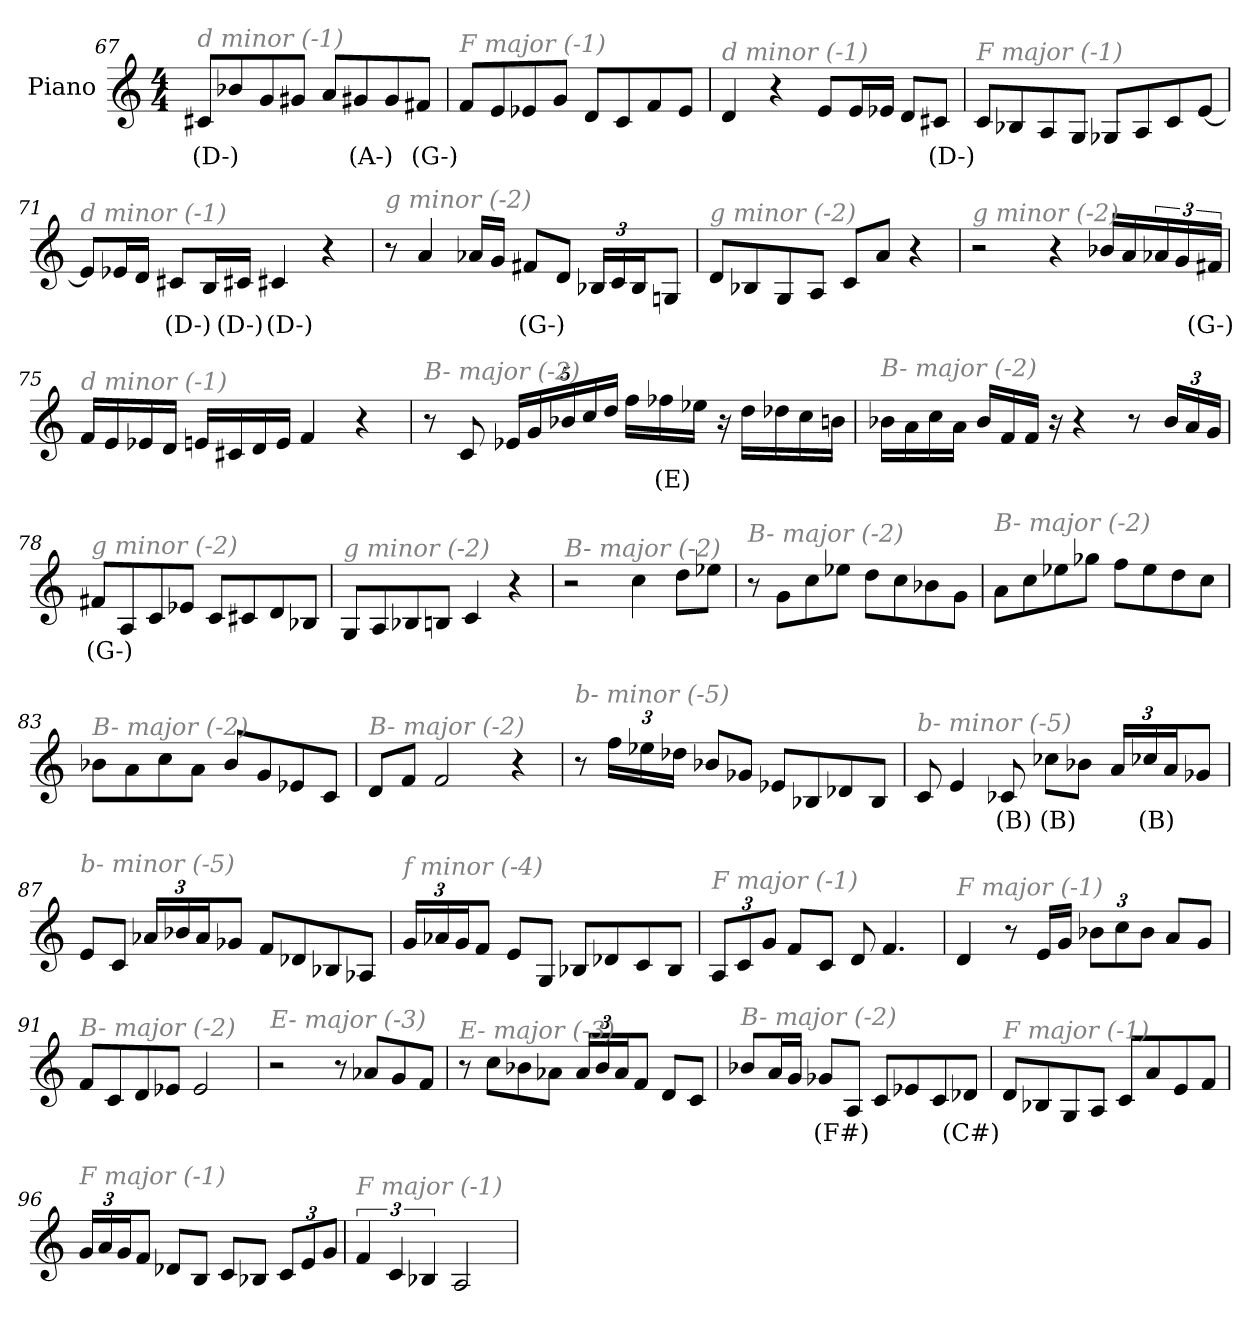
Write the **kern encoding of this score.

**kern	**text
*part1	*part1
*staff1	*staff1
*I"Piano	*
*I'Pno	*
!!LO:LB:g=z
*clefG2	*
*k[]	*
*M4/4	*
=67	=67
!LO:TX:i:color=#808080:t=d minor (-1)	!
8c#Xi/L	(D-)
8b-X/	.
8g/	.
8g#X/J	.
8a/L	.
8g#Xi/	(A-)
8g#/	.
8f#Xi/J	(G-)
=68	=68
!LO:TX:i:color=#808080:t=F major (-1)	!
8f/L	.
8e/	.
8e-X/	.
8g/J	.
8d/L	.
8c/	.
8f/	.
8e-/J	.
=69	=69
!LO:TX:i:color=#808080:t=d minor (-1)	!
4d/	.
4r	.
8e/L	.
16e/L	.
16e-X/JJ	.
8d/L	.
8c#Xi/J	(D-)
=70	=70
!LO:TX:i:color=#808080:t=F major (-1)	!
8c/L	.
8B-X/	.
8A/	.
8G/J	.
8G-X/L	.
8A/	.
8c/	.
[8e/J	.
!!LO:LB:g=z
=71	=71
!LO:TX:i:color=#808080:t=d minor (-1)	!
8e/L]	.
16e-X/L	.
16d/JJ	.
8c#Xi/L	(D-)
16B/L	.
16c#Xi/JJ	(D-)
4c#Xi/	(D-)
4r	.
=72	=72
!LO:TX:i:color=#808080:t=g minor (-2)	!
8r	.
4a/	.
16a-X/LL	.
16g/JJ	.
8f#Xi/L	(G-)
8d/J	.
*Xbrackettup	*
24B-X/LL	.
24c/	.
24B-/J	.
8Gn/J	.
=73	=73
!LO:TX:i:color=#808080:t=g minor (-2)	!
8d/L	.
8B-X/	.
8G/	.
8A/J	.
8c/L	.
8a/J	.
4r	.
=74	=74
!LO:TX:i:color=#808080:t=g minor (-2)	!
2r	.
4r	.
16b-X/LL	.
16a/	.
*brackettup	*
24a-X/	.
24g/	.
24f#Xi/JJ	(G-)
!!LO:LB:g=z
=75	=75
!LO:TX:i:color=#808080:t=d minor (-1)	!
16f/LL	.
16e/	.
16e-X/	.
16d/JJ	.
16en/LL	.
16c#X/	.
16d/	.
16e/JJ	.
4f/	.
4r	.
=76	=76
!LO:TX:i:color=#808080:t=B- major (-2)	!
8r	.
8c/	.
*Xbrackettup	*
20e-X/LL	.
20g/	.
20b-X/	.
20cc/	.
20dd/JJ	.
16ff\LL	.
16ff-Xi\	(E)
16ee-X\JJ	.
16r	.
16dd\LL	.
16dd-X\	.
16cc\	.
16bn\JJ	.
=77	=77
!LO:TX:i:color=#808080:t=B- major (-2)	!
16b-X\LL	.
16a\	.
16cc\	.
16a\JJ	.
16b-/LL	.
16f/	.
16f/JJ	.
16r	.
4r	.
8r	.
24b-/LL	.
24a/	.
24g/JJ	.
!!LO:LB:g=z
=78	=78
!LO:TX:i:color=#808080:t=g minor (-2)	!
8f#Xi/L	(G-)
8A/	.
8c/	.
8e-X/J	.
8c/L	.
8c#X/	.
8d/	.
8B-X/J	.
=79	=79
!LO:TX:i:color=#808080:t=g minor (-2)	!
8G/L	.
8A/	.
8B-X/	.
8Bn/J	.
4c/	.
4r	.
=80	=80
!LO:TX:i:color=#808080:t=B- major (-2)	!
2r	.
4cc\	.
8dd\L	.
8ee-X\J	.
=81	=81
!LO:TX:i:color=#808080:t=B- major (-2)	!
8r	.
8g\L	.
8cc\	.
8ee-X\J	.
8dd\L	.
8cc\	.
8b-X\	.
8g\J	.
=82	=82
!LO:TX:i:color=#808080:t=B- major (-2)	!
8a\L	.
8cc\	.
8ee-X\	.
8gg-X\J	.
8ff\L	.
8ee-\	.
8dd\	.
8cc\J	.
!!LO:PB:g=z
=83	=83
!LO:TX:i:color=#808080:t=B- major (-2)	!
8b-X\L	.
8a\	.
8cc\	.
8a\J	.
8b-/L	.
8g/	.
8e-X/	.
8c/J	.
=84	=84
!LO:TX:i:color=#808080:t=B- major (-2)	!
8d/L	.
8f/J	.
2f/	.
4r	.
=85	=85
!LO:TX:i:color=#808080:t=b- minor (-5)	!
8r	.
24ff\LL	.
24ee-X\	.
24dd-X\JJ	.
8b-X/L	.
8g-X/J	.
8e-X/L	.
8B-X/	.
8d-X/	.
8B-/J	.
=86	=86
!LO:TX:i:color=#808080:t=b- minor (-5)	!
8c/	.
4e/	.
8c-Xi/	(B)
8cc-Xi\L	(B)
8b-X\J	.
24a/LL	.
24cc-Xi/	(B)
24a/J	.
8g-X/J	.
!!LO:LB:g=z
=87	=87
!LO:TX:i:color=#808080:t=b- minor (-5)	!
8e/L	.
8c/J	.
24a-X/LL	.
24b-X/	.
24a-/J	.
8g-X/J	.
8f/L	.
8d-X/	.
8B-X/	.
8A-X/J	.
=88	=88
!LO:TX:i:color=#808080:t=f minor (-4)	!
24g/LL	.
24a-X/	.
24g/J	.
8f/J	.
8e/L	.
8G/J	.
8B-X/L	.
8d-X/	.
8c/	.
8B-/J	.
=89	=89
!LO:TX:i:color=#808080:t=F major (-1)	!
12A/L	.
12c/	.
12g/J	.
8f/L	.
8c/J	.
8d/	.
4.f/	.
=90	=90
!LO:TX:i:color=#808080:t=F major (-1)	!
4d/	.
8r	.
16e/LL	.
16g/JJ	.
12b-X\L	.
12cc\	.
12b-\J	.
8a/L	.
8g/J	.
!!LO:LB:g=z
=91	=91
!LO:TX:i:color=#808080:t=B- major (-2)	!
8f/L	.
8c/	.
8d/	.
8e-X/J	.
2e-/	.
=92	=92
!LO:TX:i:color=#808080:t=E- major (-3)	!
2r	.
8r	.
8a-X/L	.
8g/	.
8f/J	.
=93	=93
!LO:TX:i:color=#808080:t=E- major (-3)	!
8r	.
8cc\L	.
8b-X\	.
8a-X\J	.
24a-/LL	.
24b-/	.
24a-/J	.
8f/J	.
8d/L	.
8c/J	.
=94	=94
!LO:TX:i:color=#808080:t=B- major (-2)	!
8b-X/L	.
16a/L	.
16g/JJ	.
8g-Xi/L	(F#)
8A/J	.
8c/L	.
8e-X/	.
8c/	.
8d-Xi/J	(C#)
!!LO:LB:g=z
=95	=95
!LO:TX:i:color=#808080:t=F major (-1)	!
8d/L	.
8B-X/	.
8G/	.
8A/J	.
8c/L	.
8a/	.
8e/	.
8f/J	.
=96	=96
!LO:TX:i:color=#808080:t=F major (-1)	!
24g/LL	.
24a/	.
24g/J	.
8f/J	.
8d-X/L	.
8B/J	.
8c/L	.
8B-X/J	.
12c/L	.
12e/	.
12g/J	.
=97	=97
*brackettup	*
!LO:TX:i:color=#808080:t=F major (-1)	!
6f/	.
6c/	.
6B-X/	.
2A/	.
=	=
*-	*-
